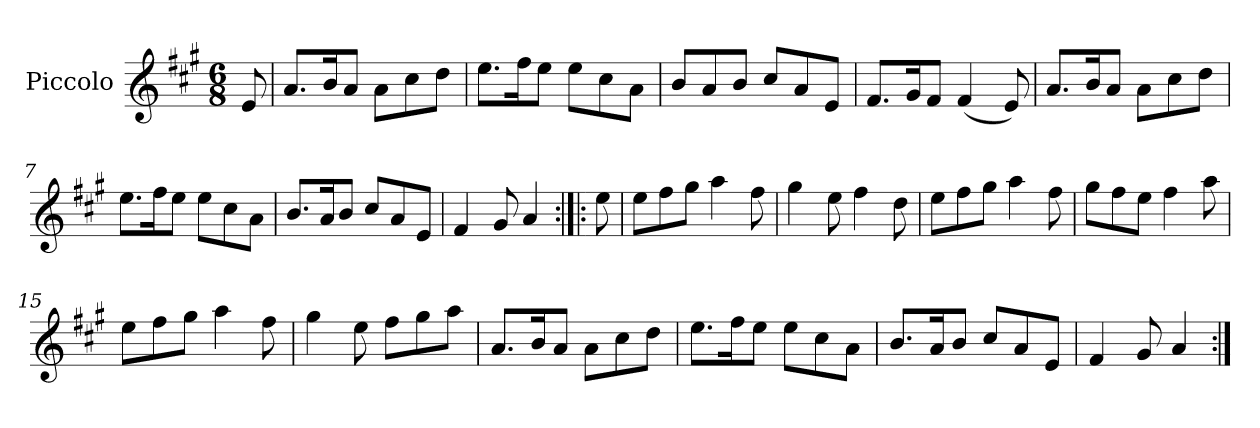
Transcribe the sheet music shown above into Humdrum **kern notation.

**kern
*part1
*staff1
*I"Piccolo
*I'Picc
*clefG2
*ITrd-5c-8
*k[b-]
*F:
*M6/8
*MM150
=1
8cc/
=2
8.ff/L
16gg/K
8ff/J
8ff\L
8aa\
8bb-\J
=3
8.ccc\L
16ddd\K
8ccc\J
8ccc\L
8aa\
8ff\J
=4
8gg/L
8ff/
8gg/J
8aa/L
8ff/
8cc/J
=5
8.dd/L
16ee/K
8dd/J
(<4dd/
8cc/)
=6
8.ff/L
16gg/K
8ff/J
8ff\L
8aa\
8bb-\J
=7
8.ccc\L
16ddd\K
8ccc\J
8ccc\L
8aa\
8ff\J
!!LO:LB:g=z
=8
8.gg/L
16ff/K
8gg/J
8aa/L
8ff/
8cc/J
=9
4dd/
8ee/
4ff/
=10:|!|:
8ccc\
=11
8ccc\L
8ddd\
8eee\J
4fff\
8ddd\
=12
4eee\
8ccc\
4ddd\
8bb-\
=13
8ccc\L
8ddd\
8eee\J
4fff\
8ddd\
=14
8eee\L
8ddd\
8ccc\J
4ddd\
8fff\
=15
8ccc\L
8ddd\
8eee\J
4fff\
8ddd\
=16
4eee\
8ccc\
8ddd\L
8eee\
8fff\J
!!LO:LB:g=z
=17
8.ff/L
16gg/K
8ff/J
8ff\L
8aa\
8bb-\J
=18
8.ccc\L
16ddd\K
8ccc\J
8ccc\L
8aa\
8ff\J
=19
8.gg/L
16ff/K
8gg/J
8aa/L
8ff/
8cc/J
=20
4dd/
8ee/
4ff/
=:|!
*-
